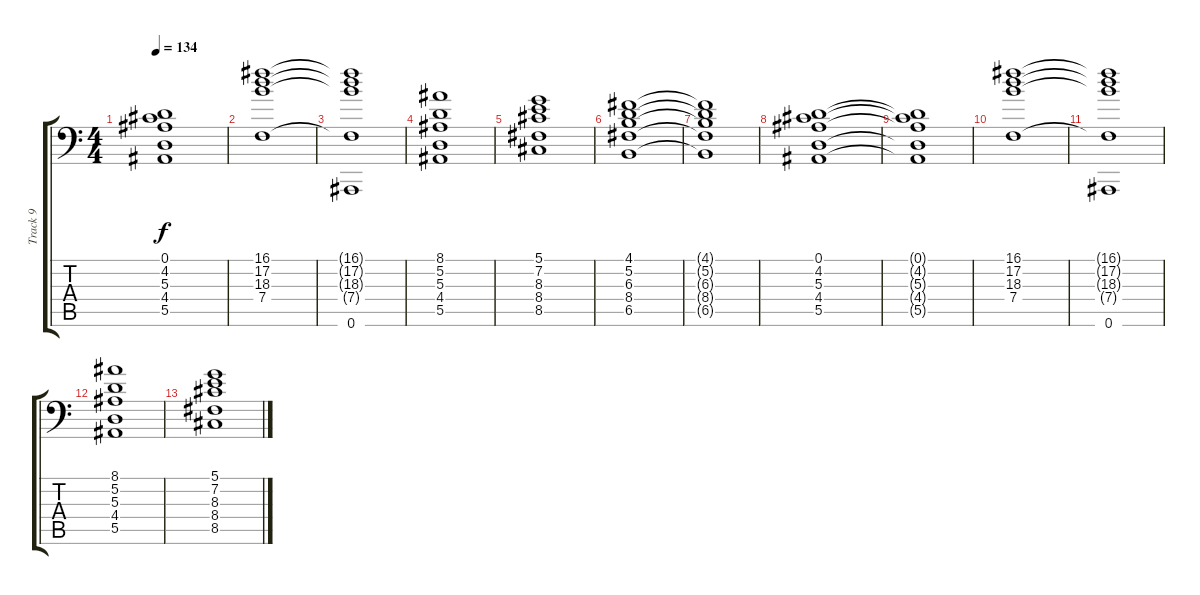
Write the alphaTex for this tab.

\track ("Track 9" "Track 9") {instrument fx6goblins}
\staff {score tabs}
\tuning (D4 A3 F3 Bb2 F2 Bb1) {hide}
\ts (4 4)
\tempo 134
\clef f4
\ks c
(0.1{t} 4.2{t} 5.3{t} 4.4{t} 5.5{t}).1{dy f} |
(16.1 17.2 18.3 7.4).1 |
(16.1{t} 17.2{t} 18.3{t} 7.4{t} 0.6).1 |
(8.1 5.2 5.3 4.4 5.5).1 |
(5.1 7.2 8.3 8.4 8.5).1 |
(4.1 5.2 6.3 8.4 6.5).1 |
(4.1{t} 5.2{t} 6.3{t} 8.4{t} 6.5{t}).1 |
(0.1 4.2 5.3 4.4 5.5).1 |
(0.1{t} 4.2{t} 5.3{t} 4.4{t} 5.5{t}).1 |
(16.1 17.2 18.3 7.4).1 |
(16.1{t} 17.2{t} 18.3{t} 7.4{t} 0.6).1 |
(8.1 5.2 5.3 4.4 5.5).1 |
(5.1 7.2 8.3 8.4 8.5).1
